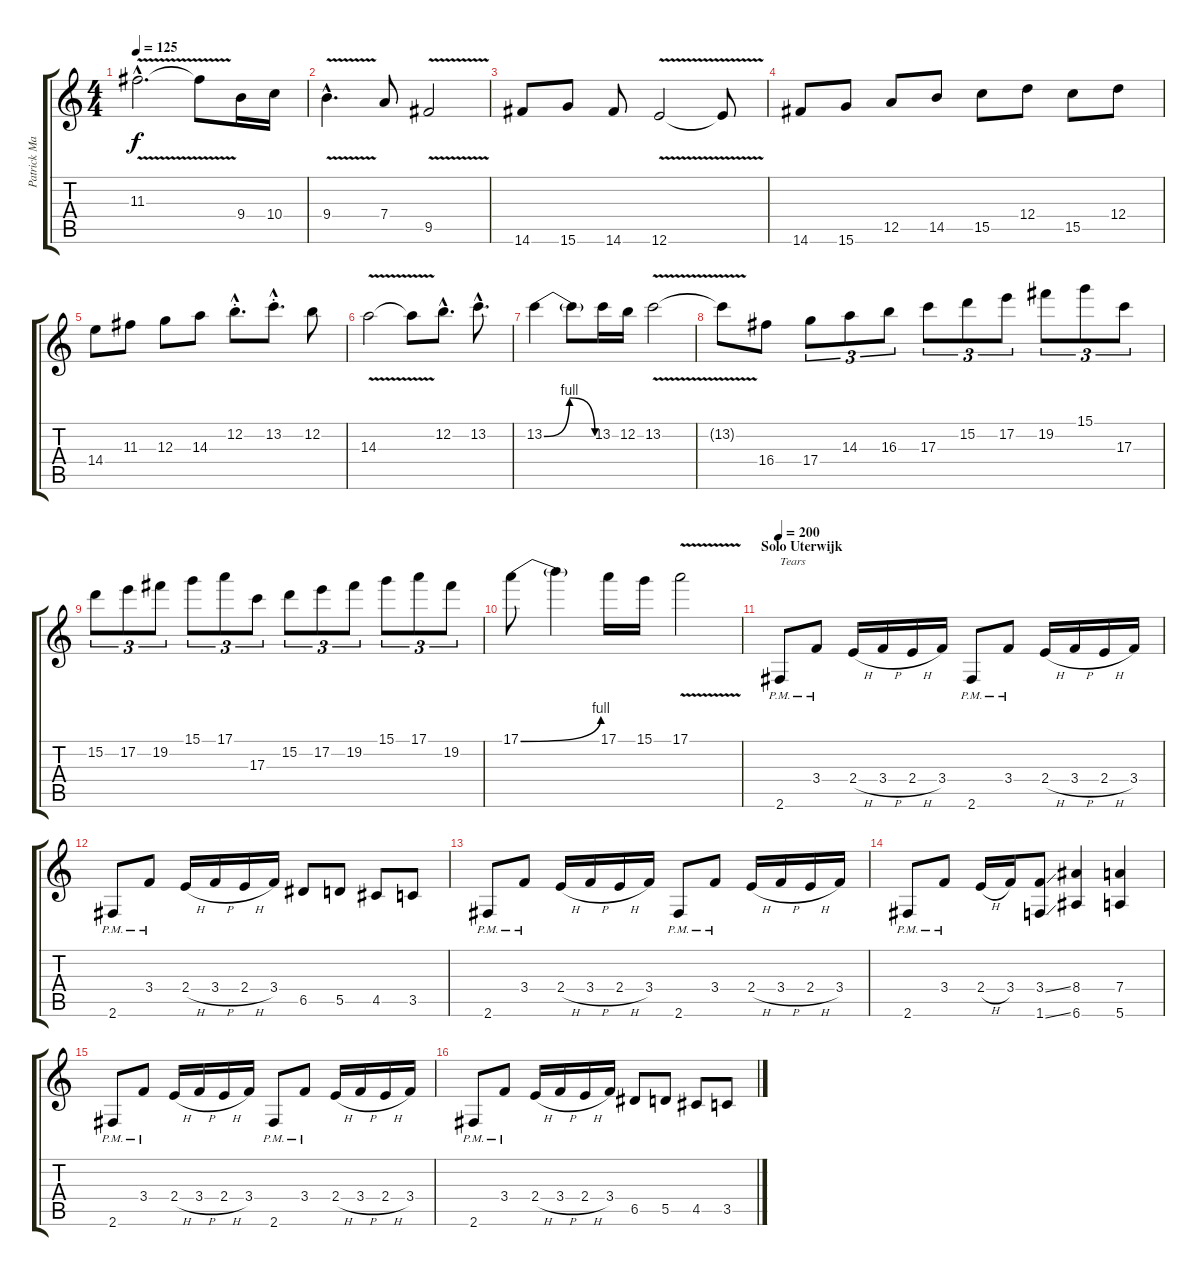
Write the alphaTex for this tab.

\track ("Patrick Mameli " "Patrick Ma") {instrument distortionguitar}
\staff {score tabs}
\tuning (E4 B3 G3 D3 A2 E2) {hide}
\ts (4 4)
\tempo 125
\clef g2
\ks c
11.3{v hac}.2{d dy f} 11.3{t}.8 9.4.16 10.4.16 |
9.4{v hac}.4{d} 7.4.8 9.5{v}.2 |
14.6.8 15.6.8 14.6.8 12.6{v}.2 12.6{t}.8 |
14.6.8 15.6.8 12.5.8 14.5.8 15.5.8 12.4.8 15.5.8 12.4.8 |
14.4.8 11.3.8 12.3.8 14.3.8 12.2{hac st}.8{d} 13.2{hac st}.8{d} 12.2.8 |
14.3{v}.2 14.3{t}.8 12.2{hac}.8{d} 13.2{hac}.8{d} |
13.2{be (bendrelease 0 0 30 4 30 4 60 0)}.4 13.2{t}.8 13.2.16 12.2.16 13.2{v}.2 |
13.2{t}.8 16.4.8 17.4.8{tu (3 2)} 14.3.8{tu (3 2)} 16.3.8{tu (3 2)} 17.3.8{tu (3 2)} 15.2.8{tu (3 2)} 17.2.8{tu (3 2)} 19.2.8{tu (3 2)} 15.1.8{tu (3 2)} 17.3.8{tu (3 2)} |
15.2.8{tu (3 2)} 17.2.8{tu (3 2)} 19.2.8{tu (3 2)} 15.1.8{tu (3 2)} 17.1.8{tu (3 2)} 17.3.8{tu (3 2)} 15.2.8{tu (3 2)} 17.2.8{tu (3 2)} 19.2.8{tu (3 2)} 15.1.8{tu (3 2)} 17.1.8{tu (3 2)} 19.2.8{tu (3 2)} |
17.1{be (bend 0 0 60 4)}.8 17.1{t}.4 17.1.16 15.1.16 17.1{v}.2 |
\section ("" "Solo Uterwijk")
\tempo 200
2.6{pm}.8{txt "Tears" volume 13} 3.4{pm}.8 2.4{h}.16 3.4{h}.16 2.4{h}.16 3.4.16 2.6{pm}.8 3.4{pm}.8 2.4{h}.16 3.4{h}.16 2.4{h}.16 3.4.16 |
2.6{pm}.8 3.4{pm}.8 2.4{h}.16 3.4{h}.16 2.4{h}.16 3.4.16 6.5.8 5.5.8 4.5.8 3.5.8 |
2.6{pm}.8 3.4{pm}.8 2.4{h}.16 3.4{h}.16 2.4{h}.16 3.4.16 2.6{pm}.8 3.4{pm}.8 2.4{h}.16 3.4{h}.16 2.4{h}.16 3.4.16 |
2.6{pm}.8 3.4{pm}.8 2.4{h}.16 3.4.16 (3.4{ss} 1.6{ss}).8 (8.4 6.6).4 (7.4 5.6).4 |
2.6{pm}.8 3.4{pm}.8 2.4{h}.16 3.4{h}.16 2.4{h}.16 3.4.16 2.6{pm}.8 3.4{pm}.8 2.4{h}.16 3.4{h}.16 2.4{h}.16 3.4.16 |
2.6{pm}.8 3.4{pm}.8 2.4{h}.16 3.4{h}.16 2.4{h}.16 3.4.16 6.5.8 5.5.8 4.5.8 3.5.8
